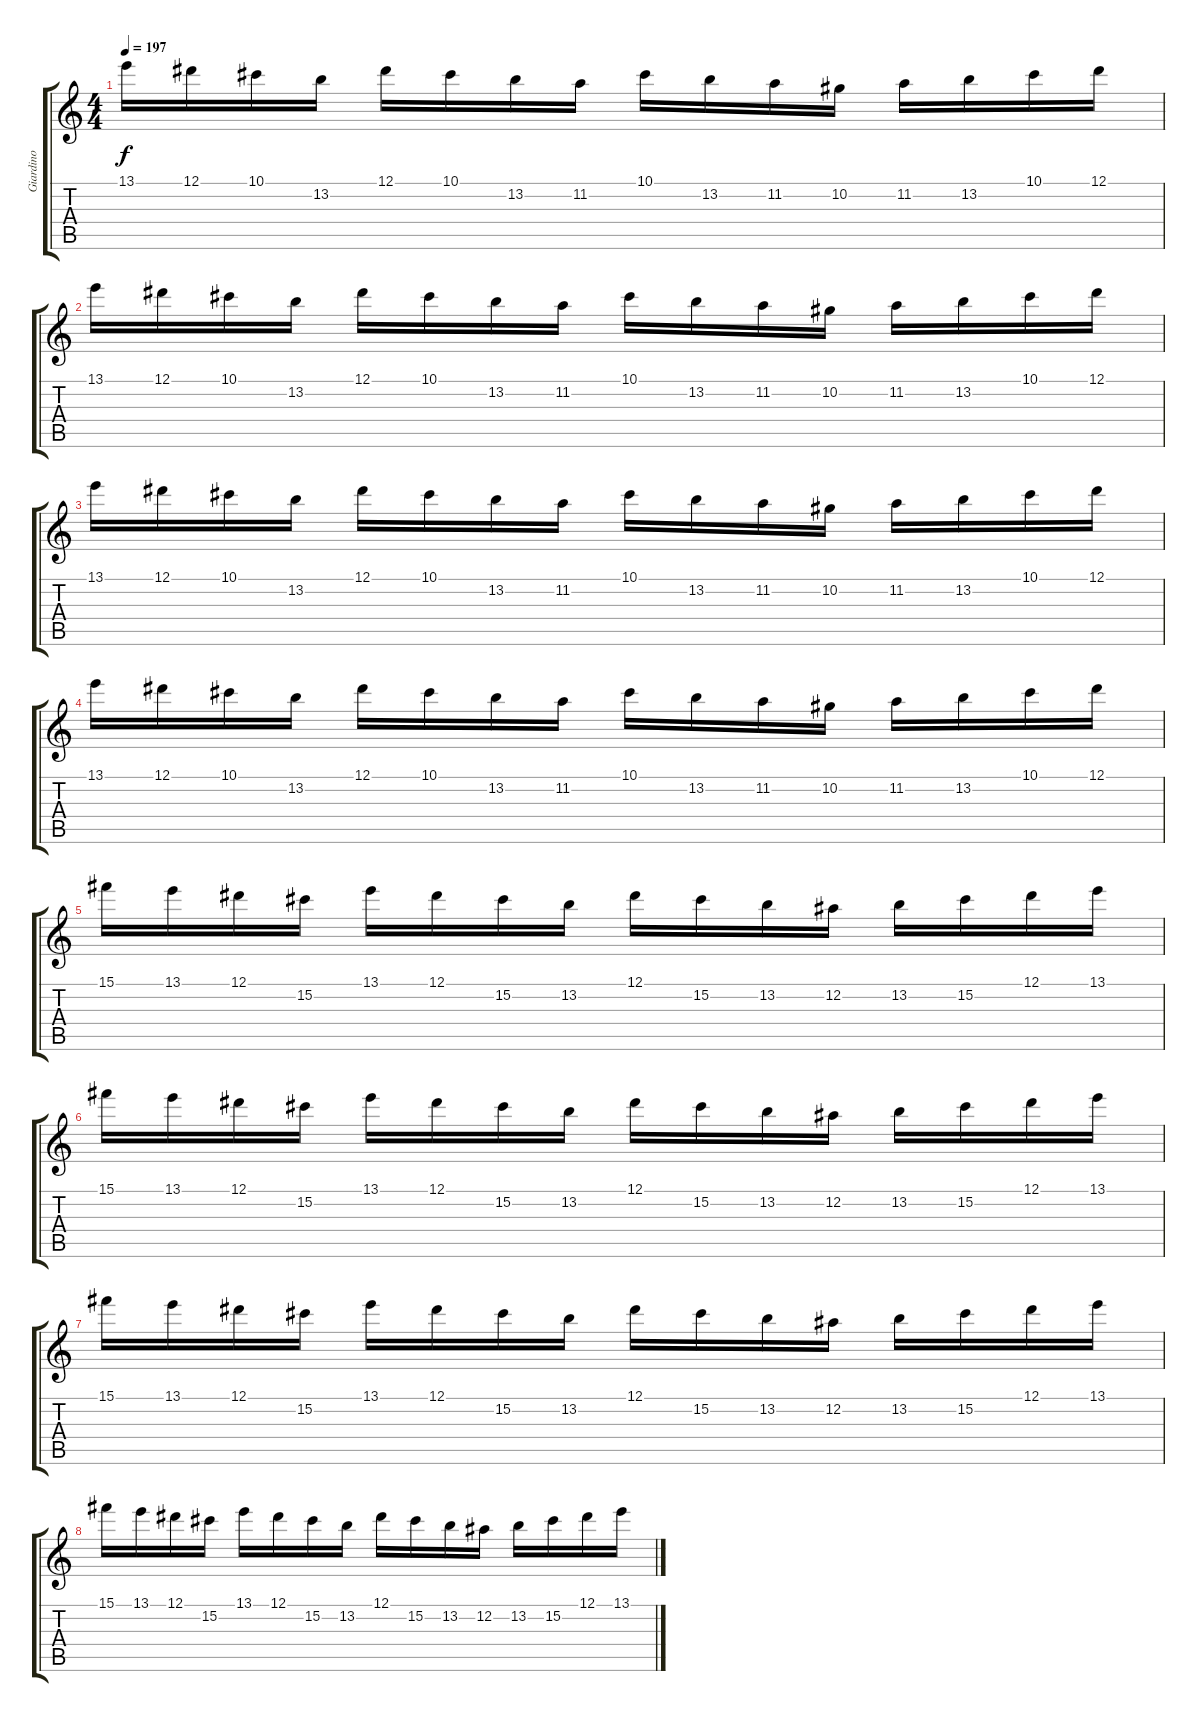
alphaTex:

\track ("Giardino" "Giardino") {instrument overdrivenguitar}
\staff {score tabs}
\tuning (Eb4 Bb3 Gb3 Db3 Ab2 Eb2) {hide}
\ts (4 4)
\tempo 197
\clef g2
\ks c
13.1.16{dy f} 12.1.16 10.1.16 13.2.16 12.1.16 10.1.16 13.2.16 11.2.16 10.1.16 13.2.16 11.2.16 10.2.16 11.2.16 13.2.16 10.1.16 12.1.16 |
13.1.16 12.1.16 10.1.16 13.2.16 12.1.16 10.1.16 13.2.16 11.2.16 10.1.16 13.2.16 11.2.16 10.2.16 11.2.16 13.2.16 10.1.16 12.1.16 |
13.1.16 12.1.16 10.1.16 13.2.16 12.1.16 10.1.16 13.2.16 11.2.16 10.1.16 13.2.16 11.2.16 10.2.16 11.2.16 13.2.16 10.1.16 12.1.16 |
13.1.16 12.1.16 10.1.16 13.2.16 12.1.16 10.1.16 13.2.16 11.2.16 10.1.16 13.2.16 11.2.16 10.2.16 11.2.16 13.2.16 10.1.16 12.1.16 |
15.1.16 13.1.16 12.1.16 15.2.16 13.1.16 12.1.16 15.2.16 13.2.16 12.1.16 15.2.16 13.2.16 12.2.16 13.2.16 15.2.16 12.1.16 13.1.16 |
15.1.16 13.1.16 12.1.16 15.2.16 13.1.16 12.1.16 15.2.16 13.2.16 12.1.16 15.2.16 13.2.16 12.2.16 13.2.16 15.2.16 12.1.16 13.1.16 |
15.1.16 13.1.16 12.1.16 15.2.16 13.1.16 12.1.16 15.2.16 13.2.16 12.1.16 15.2.16 13.2.16 12.2.16 13.2.16 15.2.16 12.1.16 13.1.16 |
15.1.16 13.1.16 12.1.16 15.2.16 13.1.16 12.1.16 15.2.16 13.2.16 12.1.16 15.2.16 13.2.16 12.2.16 13.2.16 15.2.16 12.1.16 13.1.16
